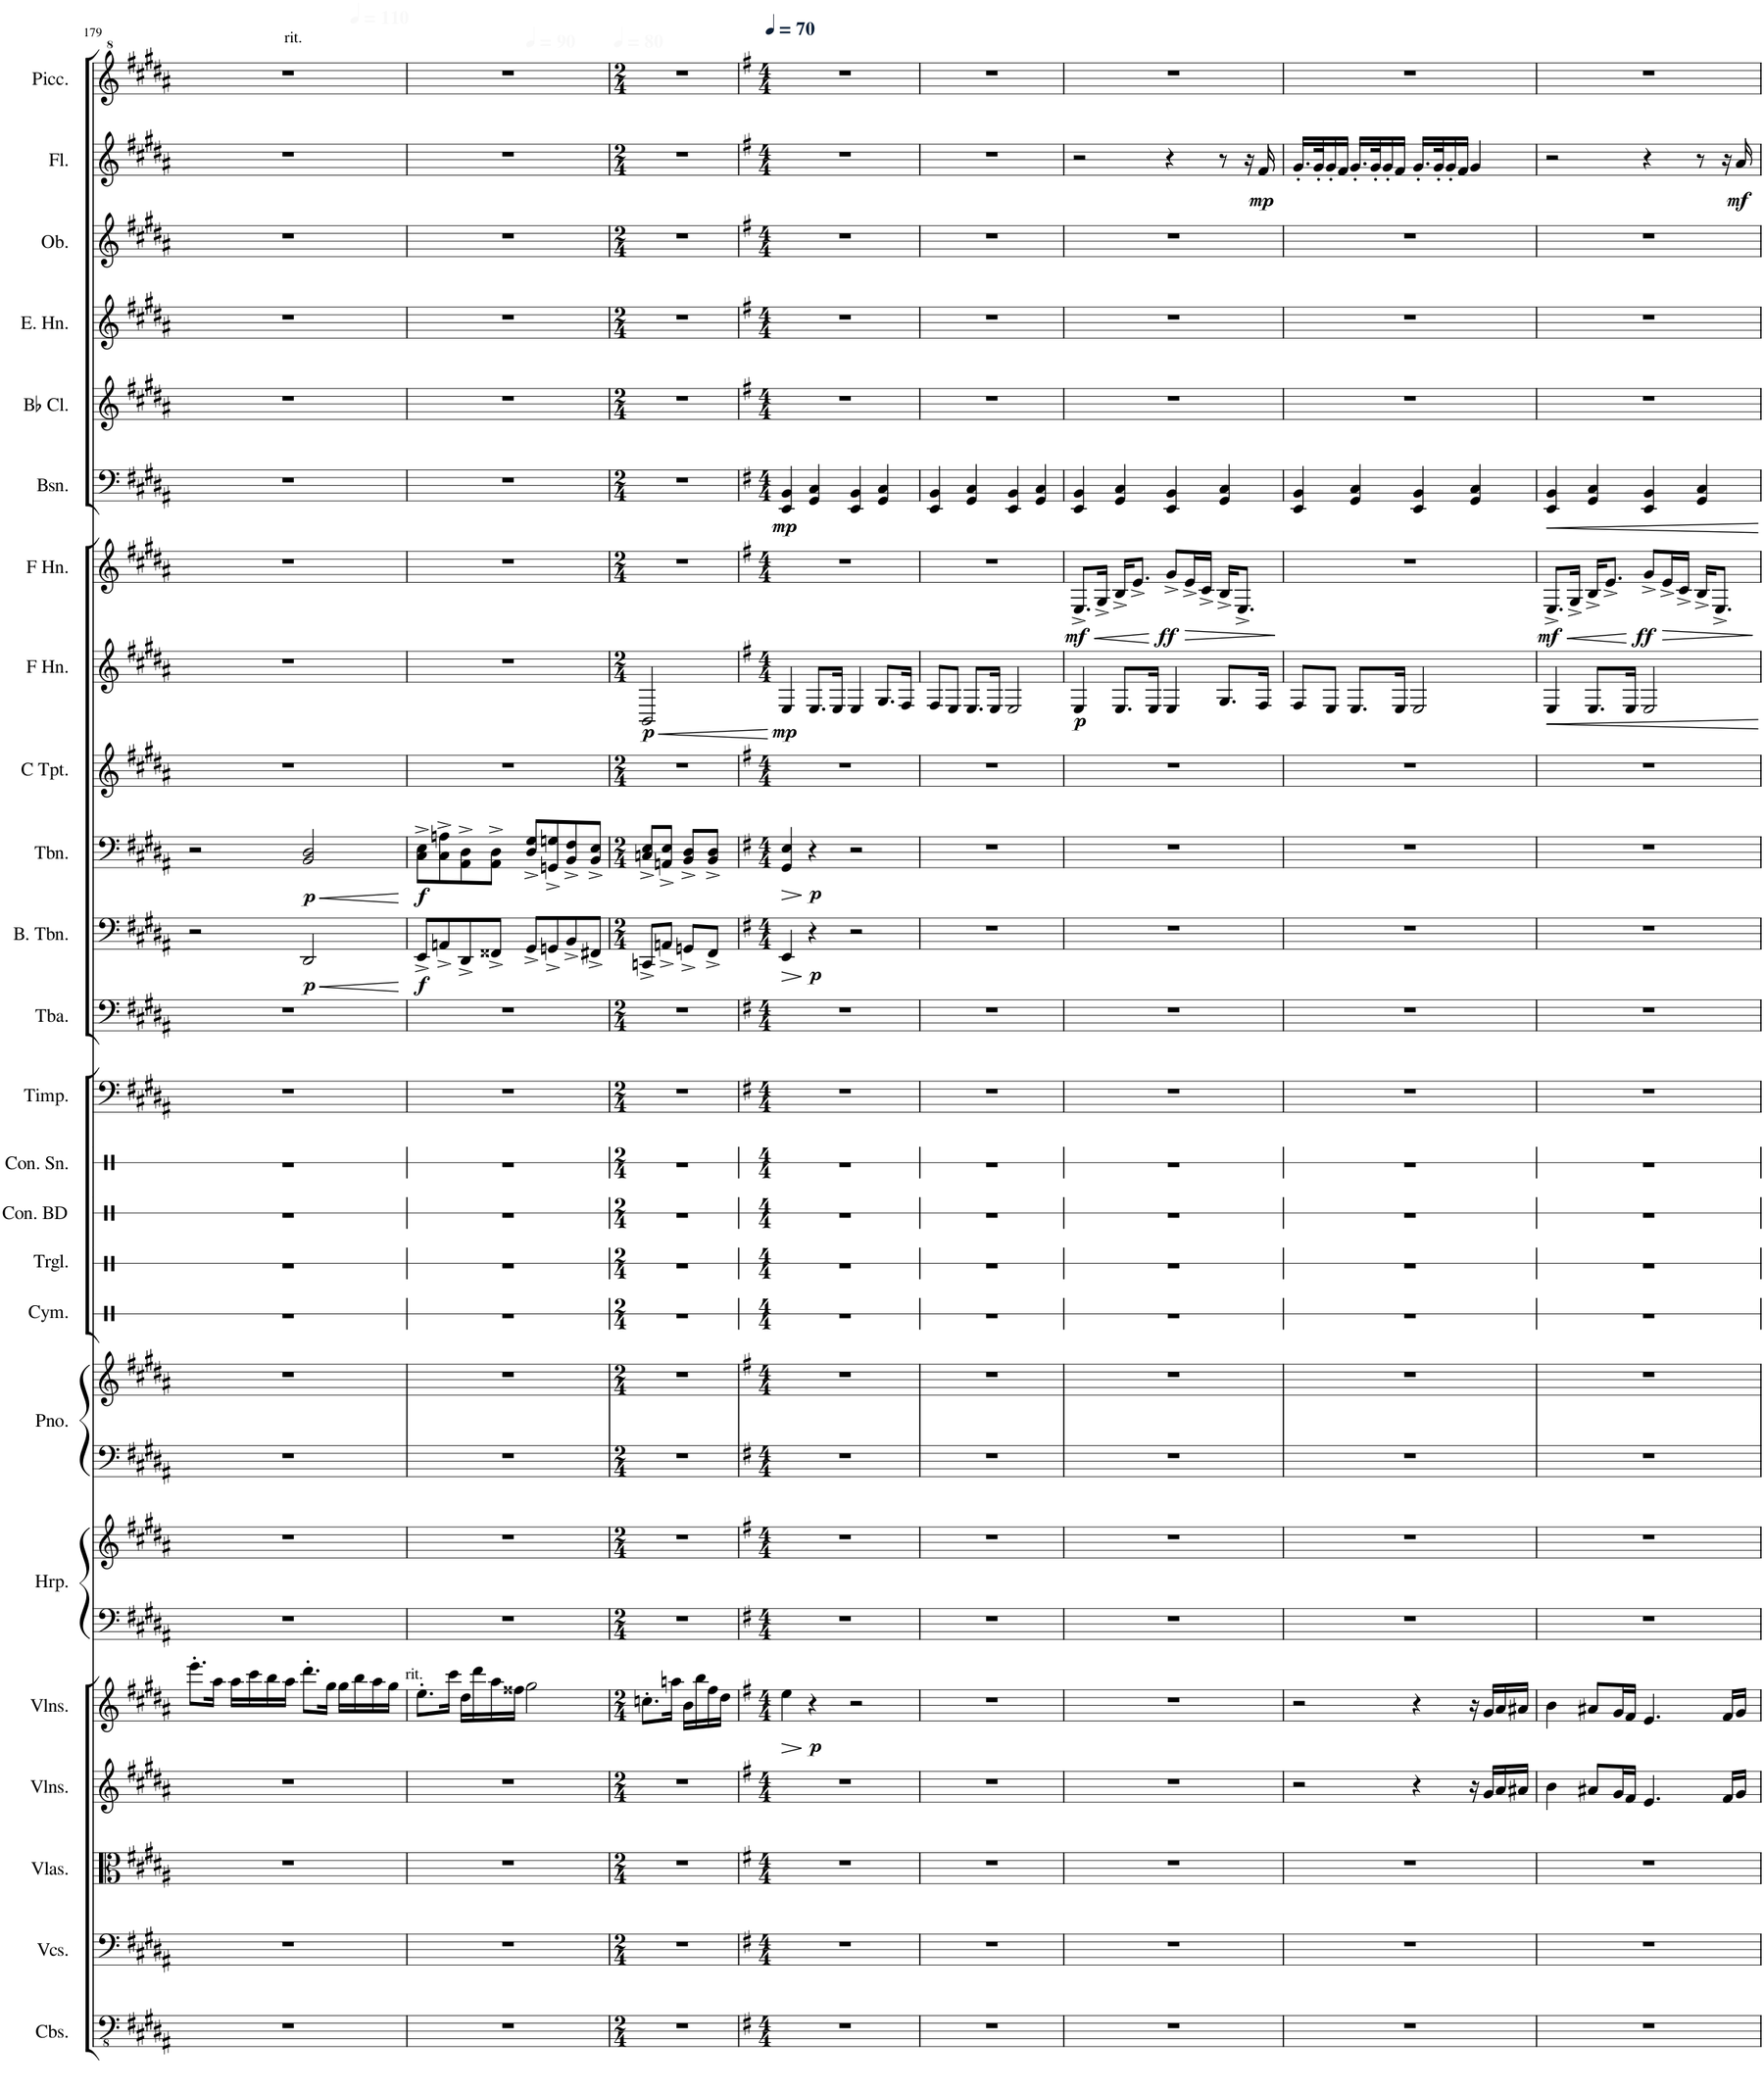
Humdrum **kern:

**kern	**kern	**kern	**kern	**kern	**dynam	**kern	**kern	**kern	**kern	**kern	**kern	**kern	**kern	**kern	**kern	**kern	**dynam	**kern	**dynam	**kern	**kern	**dynam	**kern	**dynam	**kern	**dynam	**kern	**kern	**kern	**kern	**dynam	**kern
*part24	*part23	*part22	*part21	*part20	*part20	*part19	*part19	*part18	*part18	*part17	*part16	*part15	*part14	*part13	*part12	*part11	*part11	*part10	*part10	*part9	*part8	*part8	*part7	*part7	*part6	*part6	*part5	*part4	*part3	*part2	*part2	*part1
*staff26	*staff25	*staff24	*staff23	*staff22	*staff22	*staff21	*staff20	*staff19	*staff18	*staff17	*staff16	*staff15	*staff14	*staff13	*staff12	*staff11	*staff11	*staff10	*staff10	*staff9	*staff8	*staff8	*staff7	*staff7	*staff6	*staff6	*staff5	*staff4	*staff3	*staff2	*staff2	*staff1
*I"Contrabasses	*I"Violoncellos	*I"Violas	*I"Violins	*I"Violins	*	*I"Harp	*	*I"Piano	*	*I"Cymbal	*I"Triangle	*I"Concert Bass Drum	*I"Concert Snare Drum	*I"Timpani	*I"Tuba	*I"Bass Trombone	*	*I"Trombone	*	*I"C Trumpet	*I"Horn in F	*	*I"Horn in F	*	*I"Bassoon	*	*I"Bb Clarinet	*I"English Horn	*I"Oboe	*I"Flute	*	*I"Piccolo
*I'Cbs.	*I'Vcs.	*I'Vlas.	*I'Vlns.	*I'Vlns.	*	*I'Hrp.	*	*I'Pno.	*	*I'Cym.	*I'Trgl.	*I'Con. BD	*I'Con. Sn.	*I'Timp.	*I'Tba.	*I'B. Tbn.	*	*I'Tbn.	*	*I'C Tpt.	*	*	*	*	*I'Bsn.	*	*I'Bb Cl.	*I'E. Hn.	*I'Ob.	*I'Fl.	*	*I'Picc.
!!LO:PB:g=z
*clefFv4	*clefF4	*clefC3	*clefG2	*clefG2	*	*clefF4	*clefG2	*clefF4	*clefG2	*clefX	*clefX	*clefX	*clefX	*clefF4	*clefF4	*clefF4	*	*clefF4	*	*clefG2	*clefG2	*	*clefG2	*	*clefF4	*	*clefG2	*clefG2	*clefG2	*clefG2	*	*clefG^2
*	*	*	*	*	*	*	*	*	*	*	*	*	*	*	*	*	*	*	*	*	*ITrd4c7	*	*ITrd4c7	*	*	*	*ITrd1c2	*	*	*	*	*ITrd-7c-12
*k[f#c#g#d#a#]	*k[f#c#g#d#a#]	*k[f#c#g#d#a#]	*k[f#c#g#d#a#]	*k[f#c#g#d#a#]	*	*k[f#c#g#d#a#]	*k[f#c#g#d#a#]	*k[f#c#g#d#a#]	*k[f#c#g#d#a#]	*k[]	*k[]	*k[]	*k[]	*k[f#c#g#d#a#]	*k[f#c#g#d#a#]	*k[f#c#g#d#a#]	*	*k[f#c#g#d#a#]	*	*k[f#c#g#d#a#]	*k[f#c#g#d#a#]	*	*k[f#c#g#d#a#]	*	*k[f#c#g#d#a#]	*	*k[f#c#g#d#a#]	*k[f#c#g#d#a#]	*k[f#c#g#d#a#]	*k[f#c#g#d#a#]	*	*k[f#c#g#d#a#]
*M4/4	*M4/4	*M4/4	*M4/4	*M4/4	*	*M4/4	*M4/4	*M4/4	*M4/4	*M4/4	*M4/4	*M4/4	*M4/4	*M4/4	*M4/4	*M4/4	*	*M4/4	*	*M4/4	*M4/4	*	*M4/4	*	*M4/4	*	*M4/4	*M4/4	*M4/4	*M4/4	*	*M4/4
=179	=179	=179	=179	=179	=179	=179	=179	=179	=179	=179	=179	=179	=179	=179	=179	=179	=179	=179	=179	=179	=179	=179	=179	=179	=179	=179	=179	=179	=179	=179	=179	=179
!	!	!	!	!	!	!	!	!	!	!	!	!	!	!	!	!	!	!	!	!	!	!	!	!	!	!	!	!	!	!	!	!LO:TX:a:t=rit.
1r	1r	1r	1r	8.eee'\L	.	1r	1r	1r	1r	1r	1r	1r	1r	1r	1r	2r	.	2r	.	1r	1r	.	1r	.	1r	.	1r	1r	1r	1r	.	1r
.	.	.	.	16aa#\Jk	.	.	.	.	.	.	.	.	.	.	.	.	.	.	.	.	.	.	.	.	.	.	.	.	.	.	.	.
.	.	.	.	16aa#\LL	.	.	.	.	.	.	.	.	.	.	.	.	.	.	.	.	.	.	.	.	.	.	.	.	.	.	.	.
.	.	.	.	16ccc#\	.	.	.	.	.	.	.	.	.	.	.	.	.	.	.	.	.	.	.	.	.	.	.	.	.	.	.	.
.	.	.	.	16bb\	.	.	.	.	.	.	.	.	.	.	.	.	.	.	.	.	.	.	.	.	.	.	.	.	.	.	.	.
.	.	.	.	16aa#\JJ	.	.	.	.	.	.	.	.	.	.	.	.	.	.	.	.	.	.	.	.	.	.	.	.	.	.	.	.
!	!	!	!	!	!	!	!	!	!	!	!	!	!	!	!	!	!LO:HP:b	!	!LO:HP:b	!	!	!	!	!	!	!	!	!	!	!	!	!
!	!	!	!	!	!	!	!	!	!	!	!	!	!	!	!	!	!LO:DY:n=1:b	!	!LO:DY:n=1:b	!	!	!	!	!	!	!	!	!	!	!	!	!
.	.	.	.	8.ddd#'\L	.	.	.	.	.	.	.	.	.	.	.	2DD#/	< p	2BB/ 2D#/	< p	.	.	.	.	.	.	.	.	.	.	.	.	.
.	.	.	.	16gg#\Jk	.	.	.	.	.	.	.	.	.	.	.	.	.	.	.	.	.	.	.	.	.	.	.	.	.	.	.	.
.	.	.	.	16gg#\LL	.	.	.	.	.	.	.	.	.	.	.	.	.	.	.	.	.	.	.	.	.	.	.	.	.	.	.	.
.	.	.	.	16bb\	.	.	.	.	.	.	.	.	.	.	.	.	.	.	.	.	.	.	.	.	.	.	.	.	.	.	.	.
.	.	.	.	16aa#\	.	.	.	.	.	.	.	.	.	.	.	.	.	.	.	.	.	.	.	.	.	.	.	.	.	.	.	.
.	.	.	.	16gg#\JJ	.	.	.	.	.	.	.	.	.	.	.	.	.	.	.	.	.	.	.	.	.	.	.	.	.	.	.	.
.	.	.	.	.	.	.	.	.	.	.	.	.	.	.	.	.	[	.	[	.	.	.	.	.	.	.	.	.	.	.	.	.
=180	=180	=180	=180	=180	=180	=180	=180	=180	=180	=180	=180	=180	=180	=180	=180	=180	=180	=180	=180	=180	=180	=180	=180	=180	=180	=180	=180	=180	=180	=180	=180	=180
*	*	*	*	*	*	*	*	*	*	*	*	*	*	*	*	*	*	*	*	*	*	*	*	*	*	*	*	*	*	*	*	*MM110
!	!	!	!	!LO:TX:a:t=rit.	!	!	!	!	!	!	!	!	!	!	!	!	!	!	!	!	!	!	!	!	!	!	!	!	!	!	!	!
!	!	!	!	!	!	!	!	!	!	!	!	!	!	!	!	!	!LO:DY:b	!	!LO:DY:b	!	!	!	!	!	!	!	!	!	!	!	!	!
*	*	*	*	*	*	*	*	*	*	*	*	*	*	*	*	*	*	*	*	*	*	*	*	*	*	*	*	*	*	*	*	*^
1r	1r	1r	1r	8.ee'\L	.	1r	1r	1r	1r	1r	1r	1r	1r	1r	1r	8EE^/L	f	8C#\^ 8E\^L	f	1r	1r	.	1r	.	1r	.	1r	1r	1r	1r	.	1r	2ryy
.	.	.	.	.	.	.	.	.	.	.	.	.	.	.	.	8AAn^/	.	8C#\^ 8An\^	.	.	.	.	.	.	.	.	.	.	.	.	.	.	.
.	.	.	.	16ccc#\Jk	.	.	.	.	.	.	.	.	.	.	.	.	.	.	.	.	.	.	.	.	.	.	.	.	.	.	.	.	.
.	.	.	.	16dd#\LL	.	.	.	.	.	.	.	.	.	.	.	8DD#^/	.	8AA#\^ 8D#\^	.	.	.	.	.	.	.	.	.	.	.	.	.	.	.
.	.	.	.	16ddd#\	.	.	.	.	.	.	.	.	.	.	.	.	.	.	.	.	.	.	.	.	.	.	.	.	.	.	.	.	.
.	.	.	.	16aa#\	.	.	.	.	.	.	.	.	.	.	.	8FF##X^/J	.	8AA#\^ 8D#\^J	.	.	.	.	.	.	.	.	.	.	.	.	.	.	.
.	.	.	.	16ff##X\JJ	.	.	.	.	.	.	.	.	.	.	.	.	.	.	.	.	.	.	.	.	.	.	.	.	.	.	.	.	.
*	*	*	*	*	*	*	*	*	*	*	*	*	*	*	*	*	*	*	*	*	*	*	*	*	*	*	*	*	*	*	*	*MM90	*
.	.	.	.	2gg#\	.	.	.	.	.	.	.	.	.	.	.	8GG#^/L	.	8D#/^ 8G#/^L	.	.	.	.	.	.	.	.	.	.	.	.	.	.	2ryy
.	.	.	.	.	.	.	.	.	.	.	.	.	.	.	.	8GGn^/	.	8GGn/^ 8Gn/^	.	.	.	.	.	.	.	.	.	.	.	.	.	.	.
.	.	.	.	.	.	.	.	.	.	.	.	.	.	.	.	8BB^/	.	8BB/^ 8F#/^	.	.	.	.	.	.	.	.	.	.	.	.	.	.	.
.	.	.	.	.	.	.	.	.	.	.	.	.	.	.	.	8FF#X^/J	.	8BB/^ 8E/^J	.	.	.	.	.	.	.	.	.	.	.	.	.	.	.
*	*	*	*	*	*	*	*	*	*	*	*	*	*	*	*	*	*	*	*	*	*	*	*	*	*	*	*	*	*	*	*	*v	*v
=181	=181	=181	=181	=181	=181	=181	=181	=181	=181	=181	=181	=181	=181	=181	=181	=181	=181	=181	=181	=181	=181	=181	=181	=181	=181	=181	=181	=181	=181	=181	=181	=181
*M2/4	*M2/4	*M2/4	*M2/4	*M2/4	*	*M2/4	*M2/4	*M2/4	*M2/4	*M2/4	*M2/4	*M2/4	*M2/4	*M2/4	*M2/4	*M2/4	*	*M2/4	*	*M2/4	*M2/4	*	*M2/4	*	*M2/4	*	*M2/4	*M2/4	*M2/4	*M2/4	*	*M2/4
*	*	*	*	*	*	*	*	*	*	*	*	*	*	*	*	*	*	*	*	*	*	*	*	*	*	*	*	*	*	*	*	*MM80
*	*	*	*	*	*	*	*	*	*	*	*	*	*	*	*	*	*	*	*	*	*	*	*	*	*	*	*	*	*	*	*	*^
!	!	!	!	!	!	!	!	!	!	!	!	!	!	!	!	!	!	!	!	!	!	!LO:HP:b	!	!	!	!	!	!	!	!	!	!	!
!	!	!	!	!	!	!	!	!	!	!	!	!	!	!	!	!	!	!	!	!	!	!LO:DY:n=1:b	!	!	!	!	!	!	!	!	!	!	!
*	*	*	*	*	*	*	*	*	*	*	*	*	*	*	*	*	*	*	*	*	*	*	*	*	*	*	*	*	*	*	*	*v	*v
2r	2r	2r	2r	8.ccn'\L	.	2r	2r	2r	2r	2r	2r	2r	2r	2r	2r	8CCn^/L	.	8Cn/^ 8E/^L	.	2r	2BB/	< p	2r	.	2r	.	2r	2r	2r	2r	.	2r
.	.	.	.	.	.	.	.	.	.	.	.	.	.	.	.	8AAn^/J	.	8AAn/^ 8E/^J	.	.	.	.	.	.	.	.	.	.	.	.	.	.
.	.	.	.	16aan\Jk	.	.	.	.	.	.	.	.	.	.	.	.	.	.	.	.	.	.	.	.	.	.	.	.	.	.	.	.
.	.	.	.	16b\LL	.	.	.	.	.	.	.	.	.	.	.	8GGn^/L	.	8BB/^ 8D#/^L	.	.	.	.	.	.	.	.	.	.	.	.	.	.
.	.	.	.	16bb\	.	.	.	.	.	.	.	.	.	.	.	.	.	.	.	.	.	.	.	.	.	.	.	.	.	.	.	.
.	.	.	.	16ff#\	.	.	.	.	.	.	.	.	.	.	.	8FF#^/J	.	8BB/^ 8D#/^J	.	.	.	.	.	.	.	.	.	.	.	.	.	.
.	.	.	.	16dd#\JJ	.	.	.	.	.	.	.	.	.	.	.	.	.	.	.	.	.	.	.	.	.	.	.	.	.	.	.	.
.	.	.	.	.	.	.	.	.	.	.	.	.	.	.	.	.	.	.	.	.	.	[	.	.	.	.	.	.	.	.	.	.
=182	=182	=182	=182	=182	=182	=182	=182	=182	=182	=182	=182	=182	=182	=182	=182	=182	=182	=182	=182	=182	=182	=182	=182	=182	=182	=182	=182	=182	=182	=182	=182	=182
*k[f#]	*k[f#]	*k[f#]	*k[f#]	*k[f#]	*	*k[f#]	*k[f#]	*k[f#]	*k[f#]	*	*	*	*	*k[f#]	*k[f#]	*k[f#]	*	*k[f#]	*	*k[f#]	*k[f#]	*	*k[f#]	*	*k[f#]	*	*k[f#]	*k[f#]	*k[f#]	*k[f#]	*	*k[f#]
*M4/4	*M4/4	*M4/4	*M4/4	*M4/4	*	*M4/4	*M4/4	*M4/4	*M4/4	*M4/4	*M4/4	*M4/4	*M4/4	*M4/4	*M4/4	*M4/4	*	*M4/4	*	*M4/4	*M4/4	*	*M4/4	*	*M4/4	*	*M4/4	*M4/4	*M4/4	*M4/4	*	*M4/4
*	*	*	*	*	*	*	*	*	*	*	*	*	*	*	*	*	*	*	*	*	*	*	*	*	*	*	*	*	*	*	*	*MM70
!	!	!	!	!	!LO:HP:b	!	!	!	!	!	!	!	!	!	!	!	!LO:HP:b	!	!LO:HP:b	!	!	!LO:DY:b	!	!	!	!LO:DY:b	!	!	!	!	!	!
1r	1r	1r	1r	4ee\	>	1r	1r	1r	1r	1r	1r	1r	1r	1r	1r	4EE/	>	4GG/ 4E/	>	1r	4E/	mp	1r	.	4EE/ 4BB/	mp	1r	1r	1r	1r	.	1r
!	!	!	!	!	!LO:DY:n=1:b	!	!	!	!	!	!	!	!	!	!	!	!LO:DY:n=1:b	!	!LO:DY:n=1:b	!	!	!	!	!	!	!	!	!	!	!	!	!
.	.	.	.	4r	] p	.	.	.	.	.	.	.	.	.	.	4r	] p	4r	] p	.	8.E/L	.	.	.	4GG/ 4C/	.	.	.	.	.	.	.
.	.	.	.	.	.	.	.	.	.	.	.	.	.	.	.	.	.	.	.	.	16E/Jk	.	.	.	.	.	.	.	.	.	.	.
.	.	.	.	2r	.	.	.	.	.	.	.	.	.	.	.	2r	.	2r	.	.	4E/	.	.	.	4EE/ 4BB/	.	.	.	.	.	.	.
.	.	.	.	.	.	.	.	.	.	.	.	.	.	.	.	.	.	.	.	.	8.G/L	.	.	.	4GG/ 4C/	.	.	.	.	.	.	.
.	.	.	.	.	.	.	.	.	.	.	.	.	.	.	.	.	.	.	.	.	16F#/Jk	.	.	.	.	.	.	.	.	.	.	.
=183	=183	=183	=183	=183	=183	=183	=183	=183	=183	=183	=183	=183	=183	=183	=183	=183	=183	=183	=183	=183	=183	=183	=183	=183	=183	=183	=183	=183	=183	=183	=183	=183
1r	1r	1r	1r	1r	.	1r	1r	1r	1r	1r	1r	1r	1r	1r	1r	1r	.	1r	.	1r	8F#/L	.	1r	.	4EE/ 4BB/	.	1r	1r	1r	1r	.	1r
.	.	.	.	.	.	.	.	.	.	.	.	.	.	.	.	.	.	.	.	.	8E/J	.	.	.	.	.	.	.	.	.	.	.
.	.	.	.	.	.	.	.	.	.	.	.	.	.	.	.	.	.	.	.	.	8.E/L	.	.	.	4GG/ 4C/	.	.	.	.	.	.	.
.	.	.	.	.	.	.	.	.	.	.	.	.	.	.	.	.	.	.	.	.	16E/Jk	.	.	.	.	.	.	.	.	.	.	.
.	.	.	.	.	.	.	.	.	.	.	.	.	.	.	.	.	.	.	.	.	2E/	.	.	.	4EE/ 4BB/	.	.	.	.	.	.	.
.	.	.	.	.	.	.	.	.	.	.	.	.	.	.	.	.	.	.	.	.	.	.	.	.	4GG/ 4C/	.	.	.	.	.	.	.
=184	=184	=184	=184	=184	=184	=184	=184	=184	=184	=184	=184	=184	=184	=184	=184	=184	=184	=184	=184	=184	=184	=184	=184	=184	=184	=184	=184	=184	=184	=184	=184	=184
!	!	!	!	!	!	!	!	!	!	!	!	!	!	!	!	!	!	!	!	!	!	!LO:DY:b	!	!LO:HP:b	!	!	!	!	!	!	!	!
!	!	!	!	!	!	!	!	!	!	!	!	!	!	!	!	!	!	!	!	!	!	!	!	!LO:DY:n=1:b	!	!	!	!	!	!	!	!
1r	1r	1r	1r	1r	.	1r	1r	1r	1r	1r	1r	1r	1r	1r	1r	1r	.	1r	.	1r	4E/	p	8.E^/L	< mf	4EE/ 4BB/	.	1r	1r	1r	2r	.	1r
.	.	.	.	.	.	.	.	.	.	.	.	.	.	.	.	.	.	.	.	.	.	.	16G^/Jk	.	.	.	.	.	.	.	.	.
.	.	.	.	.	.	.	.	.	.	.	.	.	.	.	.	.	.	.	.	.	8.E/L	.	16B^/KL	.	4GG/ 4C/	.	.	.	.	.	.	.
.	.	.	.	.	.	.	.	.	.	.	.	.	.	.	.	.	.	.	.	.	.	.	8.e^/J	.	.	.	.	.	.	.	.	.
.	.	.	.	.	.	.	.	.	.	.	.	.	.	.	.	.	.	.	.	.	16E/Jk	.	.	.	.	.	.	.	.	.	.	.
!	!	!	!	!	!	!	!	!	!	!	!	!	!	!	!	!	!	!	!	!	!	!	!	!LO:DY:n=2:b	!	!	!	!	!	!	!	!
.	.	.	.	.	.	.	.	.	.	.	.	.	.	.	.	.	.	.	.	.	4E/	.	8g^/L	[ ff	4EE/ 4BB/	.	.	.	.	4r	.	.
!	!	!	!	!	!	!	!	!	!	!	!	!	!	!	!	!	!	!	!	!	!	!	!	!LO:HP:b	!	!	!	!	!	!	!	!
.	.	.	.	.	.	.	.	.	.	.	.	.	.	.	.	.	.	.	.	.	.	.	16e^/L	>	.	.	.	.	.	.	.	.
.	.	.	.	.	.	.	.	.	.	.	.	.	.	.	.	.	.	.	.	.	.	.	16c^/JJ	.	.	.	.	.	.	.	.	.
.	.	.	.	.	.	.	.	.	.	.	.	.	.	.	.	.	.	.	.	.	8.G/L	.	16B^/KL	.	4GG/ 4C/	.	.	.	.	8r	.	.
.	.	.	.	.	.	.	.	.	.	.	.	.	.	.	.	.	.	.	.	.	.	.	8.E^/J	.	.	.	.	.	.	.	.	.
.	.	.	.	.	.	.	.	.	.	.	.	.	.	.	.	.	.	.	.	.	.	.	.	.	.	.	.	.	.	16r	.	.
!	!	!	!	!	!	!	!	!	!	!	!	!	!	!	!	!	!	!	!	!	!	!	!	!	!	!	!	!	!	!	!LO:DY:b	!
.	.	.	.	.	.	.	.	.	.	.	.	.	.	.	.	.	.	.	.	.	16F#/Jk	.	.	.	.	.	.	.	.	16f#/	mp	.
.	.	.	.	.	.	.	.	.	.	.	.	.	.	.	.	.	.	.	.	.	.	.	.	]	.	.	.	.	.	.	.	.
=185	=185	=185	=185	=185	=185	=185	=185	=185	=185	=185	=185	=185	=185	=185	=185	=185	=185	=185	=185	=185	=185	=185	=185	=185	=185	=185	=185	=185	=185	=185	=185	=185
1r	1r	1r	2r	2r	.	1r	1r	1r	1r	1r	1r	1r	1r	1r	1r	1r	.	1r	.	1r	8F#/L	.	1r	.	4EE/ 4BB/	.	1r	1r	1r	16.g'/LL	.	1r
.	.	.	.	.	.	.	.	.	.	.	.	.	.	.	.	.	.	.	.	.	.	.	.	.	.	.	.	.	.	32g'/K	.	.
.	.	.	.	.	.	.	.	.	.	.	.	.	.	.	.	.	.	.	.	.	8E/J	.	.	.	.	.	.	.	.	16g'/	.	.
.	.	.	.	.	.	.	.	.	.	.	.	.	.	.	.	.	.	.	.	.	.	.	.	.	.	.	.	.	.	16f#/JJ	.	.
.	.	.	.	.	.	.	.	.	.	.	.	.	.	.	.	.	.	.	.	.	8.E/L	.	.	.	4GG/ 4C/	.	.	.	.	16.g'/LL	.	.
.	.	.	.	.	.	.	.	.	.	.	.	.	.	.	.	.	.	.	.	.	.	.	.	.	.	.	.	.	.	32g'/K	.	.
.	.	.	.	.	.	.	.	.	.	.	.	.	.	.	.	.	.	.	.	.	.	.	.	.	.	.	.	.	.	16g'/	.	.
.	.	.	.	.	.	.	.	.	.	.	.	.	.	.	.	.	.	.	.	.	16E/Jk	.	.	.	.	.	.	.	.	16f#/JJ	.	.
.	.	.	4r	4r	.	.	.	.	.	.	.	.	.	.	.	.	.	.	.	.	2E/	.	.	.	4EE/ 4BB/	.	.	.	.	16.g'/LL	.	.
.	.	.	.	.	.	.	.	.	.	.	.	.	.	.	.	.	.	.	.	.	.	.	.	.	.	.	.	.	.	32g'/K	.	.
.	.	.	.	.	.	.	.	.	.	.	.	.	.	.	.	.	.	.	.	.	.	.	.	.	.	.	.	.	.	16g'/	.	.
.	.	.	.	.	.	.	.	.	.	.	.	.	.	.	.	.	.	.	.	.	.	.	.	.	.	.	.	.	.	16f#/JJ	.	.
.	.	.	16r	16r	.	.	.	.	.	.	.	.	.	.	.	.	.	.	.	.	.	.	.	.	4GG/ 4C/	.	.	.	.	4g/	.	.
.	.	.	16g/LL	16g/LL	.	.	.	.	.	.	.	.	.	.	.	.	.	.	.	.	.	.	.	.	.	.	.	.	.	.	.	.
.	.	.	16a/	16a/	.	.	.	.	.	.	.	.	.	.	.	.	.	.	.	.	.	.	.	.	.	.	.	.	.	.	.	.
.	.	.	16a#X/JJ	16a#X/JJ	.	.	.	.	.	.	.	.	.	.	.	.	.	.	.	.	.	.	.	.	.	.	.	.	.	.	.	.
=186	=186	=186	=186	=186	=186	=186	=186	=186	=186	=186	=186	=186	=186	=186	=186	=186	=186	=186	=186	=186	=186	=186	=186	=186	=186	=186	=186	=186	=186	=186	=186	=186
!	!	!	!	!	!	!	!	!	!	!	!	!	!	!	!	!	!	!	!	!	!	!	!	!LO:HP:b	!	!	!	!	!	!	!	!
!	!	!	!	!	!	!	!	!	!	!	!	!	!	!	!	!	!	!	!	!	!	!	!	!LO:DY:n=1:b	!	!	!	!	!	!	!	!
1r	1r	1r	4b\	4b\	.	1r	1r	1r	1r	1r	1r	1r	1r	1r	1r	1r	.	1r	.	1r	4E/	.	8.E^/L	< mf	4EE/ 4BB/	.	1r	1r	1r	2r	.	1r
.	.	.	.	.	.	.	.	.	.	.	.	.	.	.	.	.	.	.	.	.	.	.	16G^/Jk	.	.	.	.	.	.	.	.	.
.	.	.	8a#X/L	8a#X/L	.	.	.	.	.	.	.	.	.	.	.	.	.	.	.	.	8.E/L	.	16B^/KL	.	4GG/ 4C/	.	.	.	.	.	.	.
.	.	.	.	.	.	.	.	.	.	.	.	.	.	.	.	.	.	.	.	.	.	.	8.e^/J	.	.	.	.	.	.	.	.	.
.	.	.	16g/L	16g/L	.	.	.	.	.	.	.	.	.	.	.	.	.	.	.	.	.	.	.	.	.	.	.	.	.	.	.	.
.	.	.	16f#/JJ	16f#/JJ	.	.	.	.	.	.	.	.	.	.	.	.	.	.	.	.	16E/Jk	.	.	.	.	.	.	.	.	.	.	.
!	!	!	!	!	!	!	!	!	!	!	!	!	!	!	!	!	!	!	!	!	!	!	!	!LO:DY:n=2:b	!	!	!	!	!	!	!	!
.	.	.	4.e/	4.e/	.	.	.	.	.	.	.	.	.	.	.	.	.	.	.	.	2E/	.	8g^/L	[ ff	4EE/ 4BB/	.	.	.	.	4r	.	.
!	!	!	!	!	!	!	!	!	!	!	!	!	!	!	!	!	!	!	!	!	!	!	!	!LO:HP:b	!	!	!	!	!	!	!	!
.	.	.	.	.	.	.	.	.	.	.	.	.	.	.	.	.	.	.	.	.	.	.	16e^/L	>	.	.	.	.	.	.	.	.
.	.	.	.	.	.	.	.	.	.	.	.	.	.	.	.	.	.	.	.	.	.	.	16c^/JJ	.	.	.	.	.	.	.	.	.
.	.	.	.	.	.	.	.	.	.	.	.	.	.	.	.	.	.	.	.	.	.	.	16B^/KL	.	4GG/ 4C/	.	.	.	.	8r	.	.
.	.	.	.	.	.	.	.	.	.	.	.	.	.	.	.	.	.	.	.	.	.	.	8.E^/J	.	.	.	.	.	.	.	.	.
.	.	.	16f#/LL	16f#/LL	.	.	.	.	.	.	.	.	.	.	.	.	.	.	.	.	.	.	.	.	.	.	.	.	.	16r	.	.
!	!	!	!	!	!	!	!	!	!	!	!	!	!	!	!	!	!	!	!	!	!	!	!	!	!	!	!	!	!	!	!LO:DY:b	!
.	.	.	16g/JJ	16g/JJ	.	.	.	.	.	.	.	.	.	.	.	.	.	.	.	.	.	.	.	.	.	.	.	.	.	16a/	mf	.
.	.	.	.	.	.	.	.	.	.	.	.	.	.	.	.	.	.	.	.	.	.	.	.	]	.	.	.	.	.	.	.	.
=	=	=	=	=	=	=	=	=	=	=	=	=	=	=	=	=	=	=	=	=	=	=	=	=	=	=	=	=	=	=	=	=
*-	*-	*-	*-	*-	*-	*-	*-	*-	*-	*-	*-	*-	*-	*-	*-	*-	*-	*-	*-	*-	*-	*-	*-	*-	*-	*-	*-	*-	*-	*-	*-	*-
